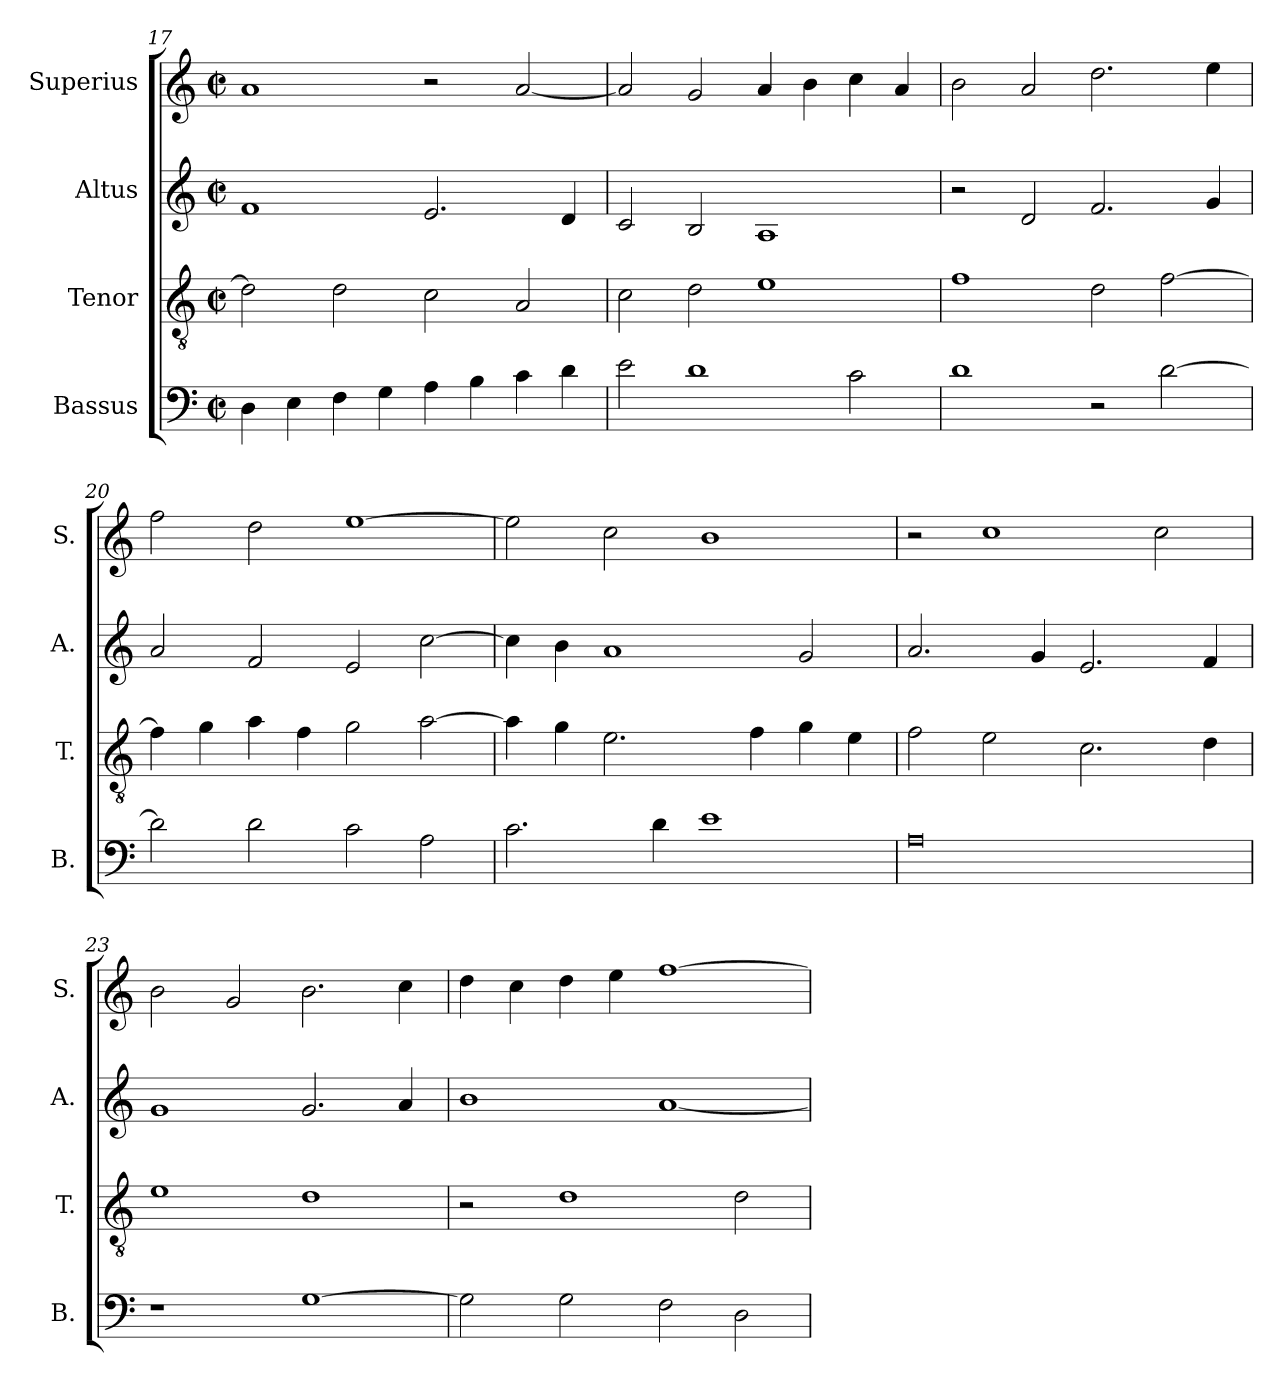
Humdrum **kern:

**kern	**kern	**kern	**kern
*part4	*part3	*part2	*part1
*staff4	*staff3	*staff2	*staff1
*I"Bassus	*I"Tenor	*I"Altus	*I"Superius
*I'B.	*I'T.	*I'A.	*I'S.
*clefF4	*clefGv2	*clefG2	*clefG2
*	*ITrd7c12	*	*
*k[]	*k[]	*k[]	*k[]
*C:	*C:	*C:	*C:
*M2/2	*M2/2	*M2/2	*M2/2
*met(c|)	*met(c|)	*met(c|)	*met(c|)
=17	=17	=17	=17
4Di\	2Di\]	1fi	1ai
4Ei\	.	.	.
4Fi\	2Di\	.	.
4Gi\	.	.	.
4Ai\	2Ci\	2.ei/	2r
4Bi\	.	.	.
4ci\	2AAi/	.	[<2ai/
4di\	.	4di/	.
=18	=18	=18	=18
2ei\	2Ci\	2ci/	2ai/]
1di	2Di\	2Bi/	2gi/
.	1Ei	1Ai	4ai/
.	.	.	4bi\
2ci\	.	.	4cci\
.	.	.	4ai/
=19	=19	=19	=19
1di	1Fi	2r	2bi\
.	.	2di/	2ai/
2r	2Di\	2.fi/	2.ddi\
[>2di\	[>2Fi\	.	.
.	.	4gi/	4eei\
!!LO:LB:g=z
=20	=20	=20	=20
2di\]	4Fi\]	2ai/	2ffi\
.	4Gi\	.	.
2di\	4Ai\	2fi/	2ddi\
.	4Fi\	.	.
2ci\	2Gi\	2ei/	[>1eei
2Ai\	[>2Ai\	[>2cci\	.
=21	=21	=21	=21
2.ci\	4Ai\]	4cci\]	2eei\]
.	4Gi\	4bi\	.
.	2.Ei\	1ai	2cci\
4di\	.	.	.
1ei	.	.	1bi
.	4Fi\	.	.
.	4Gi\	2gi/	.
.	4Ei\	.	.
=22	=22	=22	=22
0Ai	2Fi\	2.ai/	2r
.	2Ei\	.	1cci
.	.	4gi/	.
.	2.Ci\	2.ei/	.
.	.	.	2cci\
.	4Di\	4fi/	.
=23	=23	=23	=23
1r	1Ei	1gi	2bi\
.	.	.	2gi/
[>1Gi	1Di	2.gi/	2.bi\
.	.	4ai/	4cci\
=24	=24	=24	=24
2Gi\]	2r	1bi	4ddi\
.	.	.	4cci\
2Gi\	1Di	.	4ddi\
.	.	.	4eei\
2Fi\	.	[<1ai	[>1ffi
2Di\	2Di\	.	.
=	=	=	=
*-	*-	*-	*-
